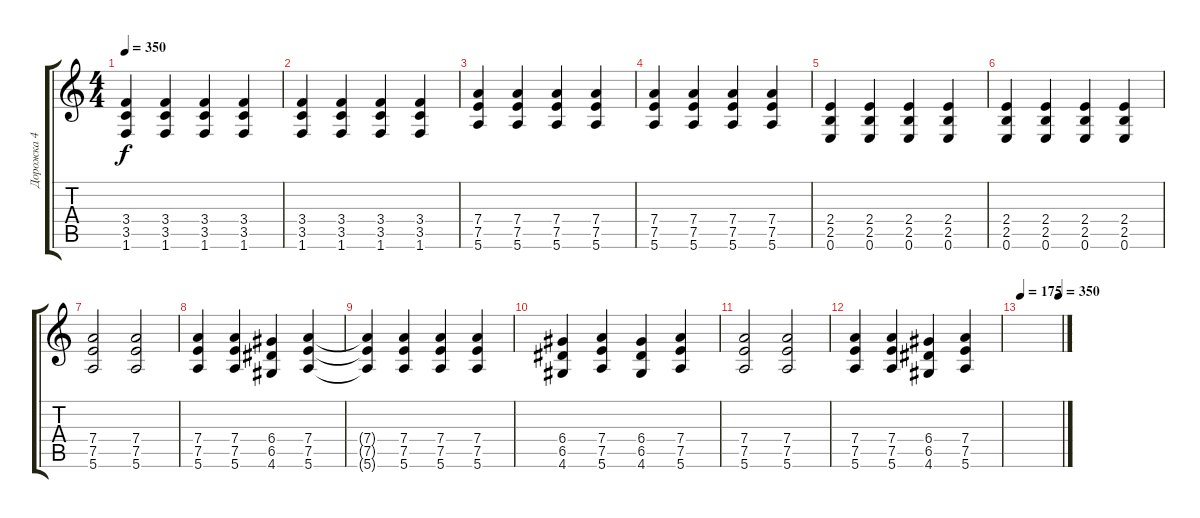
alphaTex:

\track ("Дорожка 4" "Дорожка 4") {instrument distortionguitar}
\staff {score tabs}
\tuning (E4 B3 G3 D3 A2 E2) {hide}
\ts (4 4)
\tempo 350
\clef g2
\ks c
(3.4 3.5 1.6).4{dy f} (3.4 3.5 1.6).4 (3.4 3.5 1.6).4 (3.4 3.5 1.6).4 |
(3.4 3.5 1.6).4 (3.4 3.5 1.6).4 (3.4 3.5 1.6).4 (3.4 3.5 1.6).4 |
(7.4 7.5 5.6).4 (7.4 7.5 5.6).4 (7.4 7.5 5.6).4 (7.4 7.5 5.6).4 |
(7.4 7.5 5.6).4 (7.4 7.5 5.6).4 (7.4 7.5 5.6).4 (7.4 7.5 5.6).4 |
(2.4 2.5 0.6).4 (2.4 2.5 0.6).4 (2.4 2.5 0.6).4 (2.4 2.5 0.6).4 |
(2.4 2.5 0.6).4 (2.4 2.5 0.6).4 (2.4 2.5 0.6).4 (2.4 2.5 0.6).4 |
(7.4 7.5 5.6).2 (7.4 7.5 5.6).2 |
(7.4 7.5 5.6).4 (7.4 7.5 5.6).4 (6.4 6.5 4.6).4 (7.4 7.5 5.6).4 |
(7.4{t} 7.5{t} 5.6{t}).4 (7.4 7.5 5.6).4 (7.4 7.5 5.6).4 (7.4 7.5 5.6).4 |
(6.4 6.5 4.6).4 (7.4 7.5 5.6).4 (6.4 6.5 4.6).4 (7.4 7.5 5.6).4 |
(7.4 7.5 5.6).2 (7.4 7.5 5.6).2 |
(7.4 7.5 5.6).4 (7.4 7.5 5.6).4 (6.4 6.5 4.6).4 (7.4 7.5 5.6).4 |
\tempo 175
\tempo (350 0.9375)
